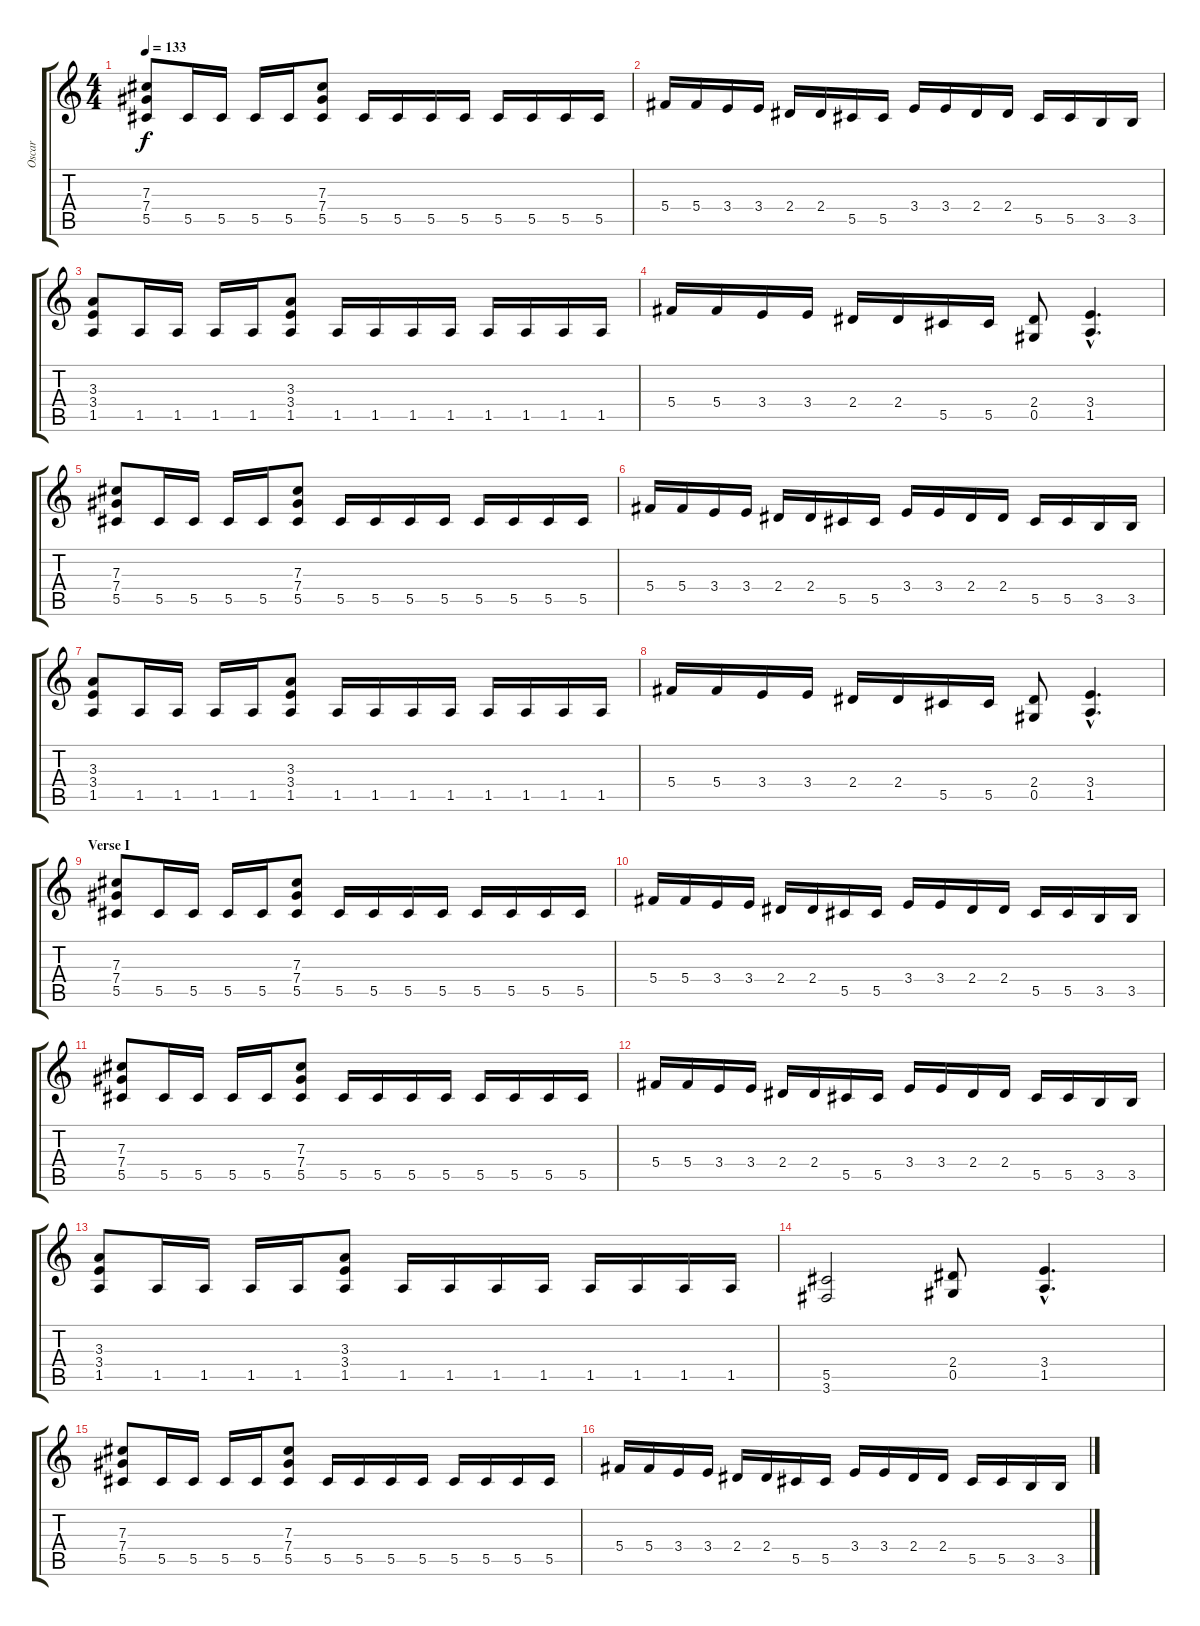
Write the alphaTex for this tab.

\track ("Oscar" "Oscar") {instrument distortionguitar}
\staff {score tabs}
\tuning (Eb4 Bb3 Gb3 Db3 Ab2 Eb2) {hide}
\ts (4 4)
\tempo 133
\clef g2
\ks c
(7.3 7.4 5.5).8{dy f instrument distortionguitar} 5.5.16 5.5.16 5.5.16 5.5.16 (7.3 7.4 5.5).8 5.5.16 5.5.16 5.5.16 5.5.16 5.5.16 5.5.16 5.5.16 5.5.16 |
5.4.16 5.4.16 3.4.16 3.4.16 2.4.16 2.4.16 5.5.16 5.5.16 3.4.16 3.4.16 2.4.16 2.4.16 5.5.16 5.5.16 3.5.16 3.5.16 |
(3.3 3.4 1.5).8 1.5.16 1.5.16 1.5.16 1.5.16 (3.3 3.4 1.5).8 1.5.16 1.5.16 1.5.16 1.5.16 1.5.16 1.5.16 1.5.16 1.5.16 |
5.4.16 5.4.16 3.4.16 3.4.16 2.4.16 2.4.16 5.5.16 5.5.16 (2.4 0.5).8 (3.4{hac} 1.5{hac}).4{d} |
(7.3 7.4 5.5).8 5.5.16 5.5.16 5.5.16 5.5.16 (7.3 7.4 5.5).8 5.5.16 5.5.16 5.5.16 5.5.16 5.5.16 5.5.16 5.5.16 5.5.16 |
5.4.16 5.4.16 3.4.16 3.4.16 2.4.16 2.4.16 5.5.16 5.5.16 3.4.16 3.4.16 2.4.16 2.4.16 5.5.16 5.5.16 3.5.16 3.5.16 |
(3.3 3.4 1.5).8 1.5.16 1.5.16 1.5.16 1.5.16 (3.3 3.4 1.5).8 1.5.16 1.5.16 1.5.16 1.5.16 1.5.16 1.5.16 1.5.16 1.5.16 |
5.4.16 5.4.16 3.4.16 3.4.16 2.4.16 2.4.16 5.5.16 5.5.16 (2.4 0.5).8 (3.4{hac} 1.5{hac}).4{d} |
\section ("" "Verse I")
(7.3 7.4 5.5).8 5.5.16 5.5.16 5.5.16 5.5.16 (7.3 7.4 5.5).8 5.5.16 5.5.16 5.5.16 5.5.16 5.5.16 5.5.16 5.5.16 5.5.16 |
5.4.16 5.4.16 3.4.16 3.4.16 2.4.16 2.4.16 5.5.16 5.5.16 3.4.16 3.4.16 2.4.16 2.4.16 5.5.16 5.5.16 3.5.16 3.5.16 |
(7.3 7.4 5.5).8 5.5.16 5.5.16 5.5.16 5.5.16 (7.3 7.4 5.5).8 5.5.16 5.5.16 5.5.16 5.5.16 5.5.16 5.5.16 5.5.16 5.5.16 |
5.4.16 5.4.16 3.4.16 3.4.16 2.4.16 2.4.16 5.5.16 5.5.16 3.4.16 3.4.16 2.4.16 2.4.16 5.5.16 5.5.16 3.5.16 3.5.16 |
(3.3 3.4 1.5).8 1.5.16 1.5.16 1.5.16 1.5.16 (3.3 3.4 1.5).8 1.5.16 1.5.16 1.5.16 1.5.16 1.5.16 1.5.16 1.5.16 1.5.16 |
(5.5 3.6).2 (2.4 0.5).8 (3.4{hac} 1.5{hac}).4{d} |
(7.3 7.4 5.5).8 5.5.16 5.5.16 5.5.16 5.5.16 (7.3 7.4 5.5).8 5.5.16 5.5.16 5.5.16 5.5.16 5.5.16 5.5.16 5.5.16 5.5.16 |
5.4.16 5.4.16 3.4.16 3.4.16 2.4.16 2.4.16 5.5.16 5.5.16 3.4.16 3.4.16 2.4.16 2.4.16 5.5.16 5.5.16 3.5.16 3.5.16
